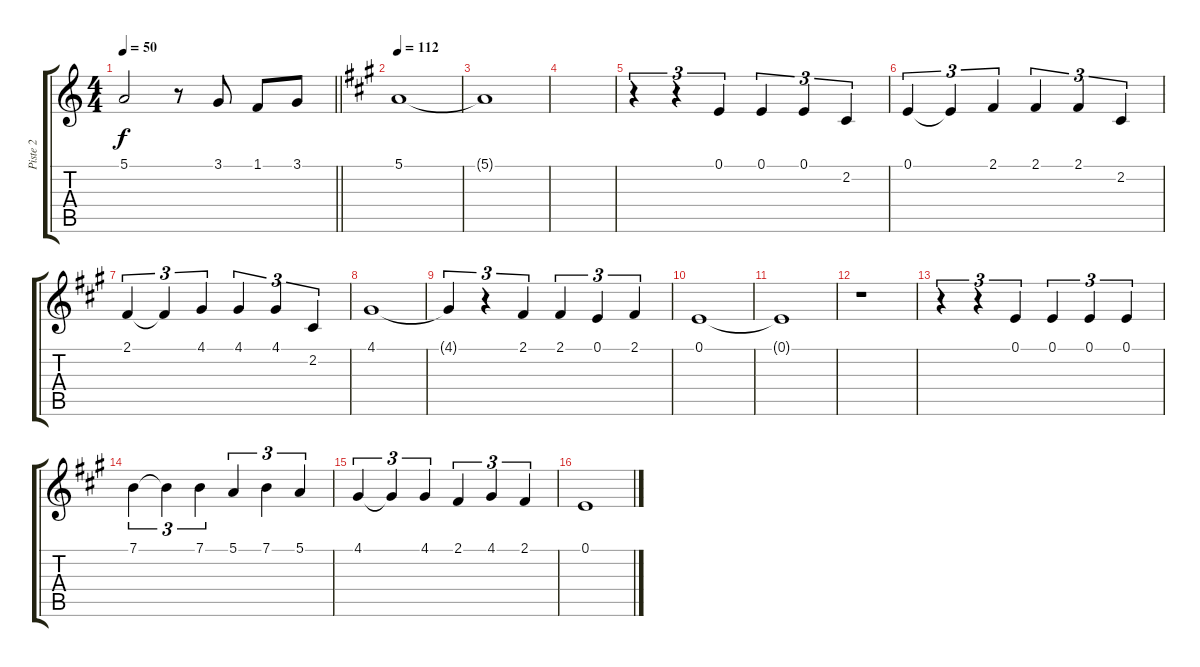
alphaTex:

\track ("Piste 2" "Piste 2") {instrument tangoaccordion}
\staff {score tabs}
\tuning (E4 B3 G3 D3 A2 E2) {hide}
\ts (4 4)
\tempo 50
\clef g2
\barLineRight lightlight
\ks c
5.1.2{dy f} r.8 3.1.8 1.1.8 3.1.8 |
\tempo 112
\ks a
5.1.1 |
5.1{t}.1{volume 7} |
|
r.4{tu (3 2)} r.4{tu (3 2) volume 16} 0.1.4{tu (3 2)} 0.1.4{tu (3 2)} 0.1.4{tu (3 2)} 2.2.4{tu (3 2)} |
0.1.4{tu (3 2)} 0.1{t}.4{tu (3 2)} 2.1.4{tu (3 2)} 2.1.4{tu (3 2)} 2.1.4{tu (3 2)} 2.2.4{tu (3 2)} |
2.1.4{tu (3 2)} 2.1{t}.4{tu (3 2)} 4.1.4{tu (3 2)} 4.1.4{tu (3 2)} 4.1.4{tu (3 2)} 2.2.4{tu (3 2)} |
4.1.1 |
4.1{t}.4{tu (3 2)} r.4{tu (3 2)} 2.1.4{tu (3 2)} 2.1.4{tu (3 2)} 0.1.4{tu (3 2)} 2.1.4{tu (3 2)} |
0.1.1 |
0.1{t}.1{volume 7} |
r.1 |
r.4{tu (3 2)} r.4{tu (3 2) volume 16} 0.1.4{tu (3 2)} 0.1.4{tu (3 2)} 0.1.4{tu (3 2)} 0.1.4{tu (3 2)} |
7.1.4{tu (3 2)} 7.1{t}.4{tu (3 2)} 7.1.4{tu (3 2)} 5.1.4{tu (3 2)} 7.1.4{tu (3 2)} 5.1.4{tu (3 2)} |
4.1.4{tu (3 2)} 4.1{t}.4{tu (3 2)} 4.1.4{tu (3 2)} 2.1.4{tu (3 2)} 4.1.4{tu (3 2)} 2.1.4{tu (3 2)} |
0.1.1
